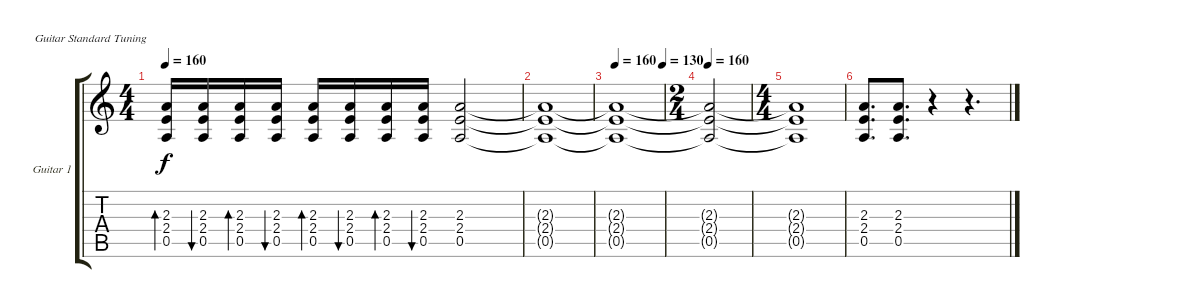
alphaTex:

\bracketExtendMode groupsimilarinstruments
\firstSystemTrackNameOrientation horizontal
\otherSystemsTrackNameOrientation horizontal
\track ("Gtr. Rhythm 1" "Guitar 1") {instrument overdrivenguitar}
\staff {score tabs}
\tuning (E4 B3 G3 D3 A2 E2)
\ts (4 4)
\tempo 160
\clef g2
\ks c
(2.3 2.4 0.5).16{bd 60 dy f} (2.3 2.4 0.5).16{bu 60} (2.3 2.4 0.5).16{bd 60} (2.3 2.4 0.5).16{bu 60} (2.3 2.4 0.5).16{bd 60} (2.3 2.4 0.5).16{bu 60} (2.3 2.4 0.5).16{bd 60} (2.3 2.4 0.5).16{bu 60} (2.3 2.4 0.5).2 |
(2.3{t} 2.4{t} 0.5{t}).1 |
\tempo 160
\tempo (130 0.983957)
(2.3{t} 2.4{t} 0.5{t}).1 |
\ts (2 4)
\tempo 160
(2.3{t} 2.4{t} 0.5{t}).2 |
\ts (4 4)
(2.3{t} 2.4{t} 0.5{t}).1 |
(2.3 2.4 0.5).8{d} (2.3 2.4 0.5).8{d} r.4 r.4{d}
